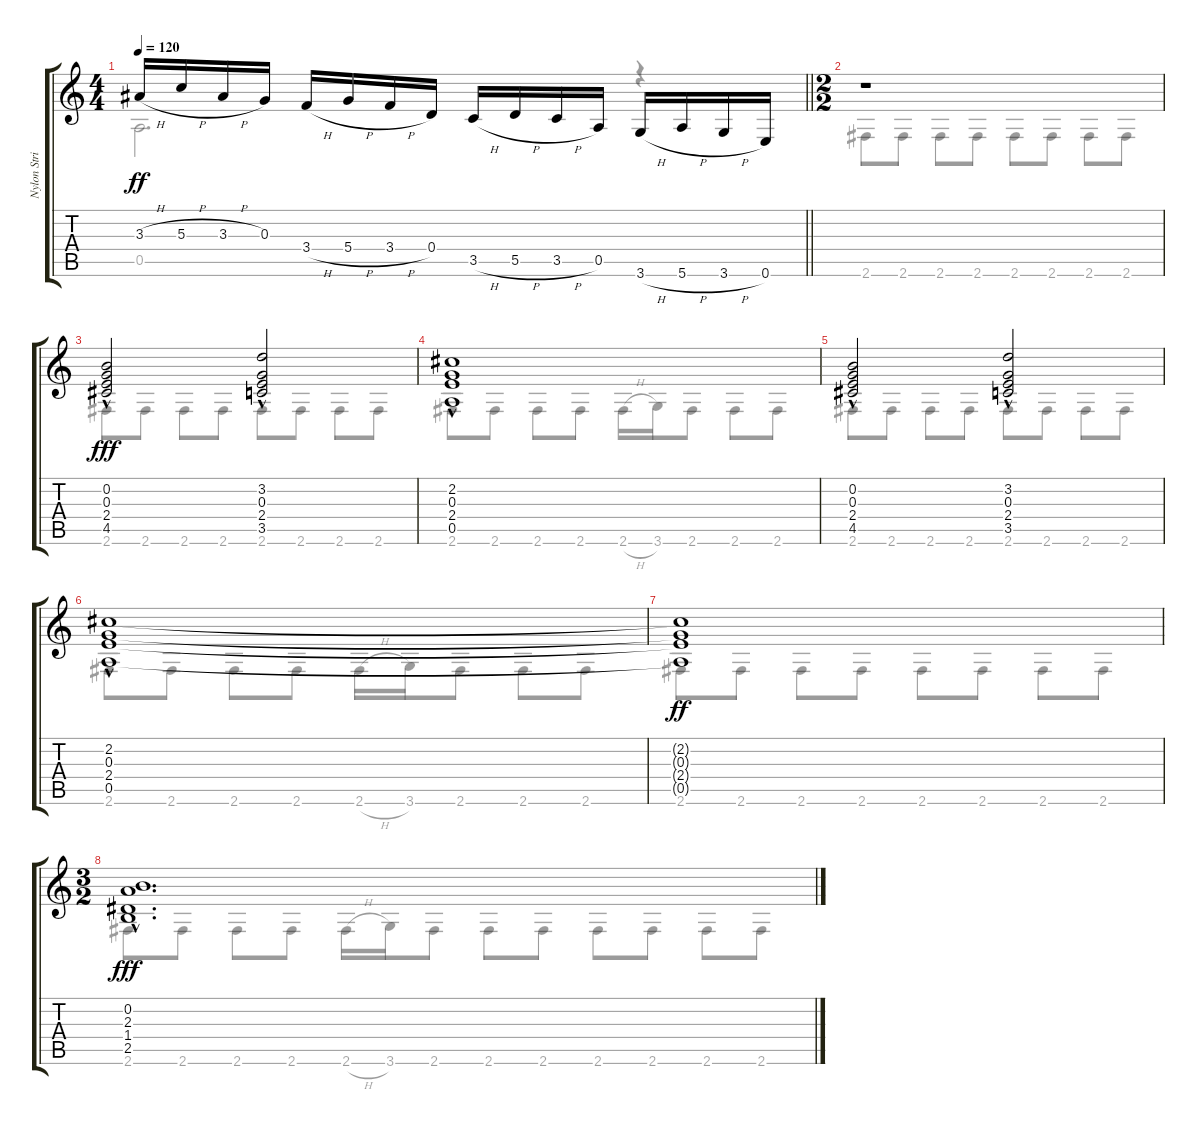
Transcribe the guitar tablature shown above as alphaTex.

\track ("Nylon Stringed Guitar" "Nylon Stri") {instrument acousticguitarnylon}
\staff {score tabs}
\tuning (E4 B3 G3 D3 A2 E2) {hide}
\voice
\ts (4 4)
\tempo 120
\clef g2
\barLineRight lightlight
\ks c
3.3{h}.16{dy ff} 5.3{h}.16 3.3{h}.16 0.3.16 3.4{h}.16 5.4{h}.16 3.4{h}.16 0.4.16 3.5{h}.16 5.5{h}.16 3.5{h}.16 0.5.16 3.6{h}.16 5.6{h}.16 3.6{h}.16 0.6.16 |
\ts (2 2)
r.1 |
(0.2{hac} 0.3{hac} 2.4{hac} 4.5{hac}).2{dy fff} (3.2{hac} 0.3{hac} 2.4{hac} 3.5{hac}).2 |
(2.2{hac} 0.3{hac} 2.4{hac} 0.5{hac}).1 |
(0.2{hac} 0.3{hac} 2.4{hac} 4.5{hac}).2 (3.2{hac} 0.3{hac} 2.4{hac} 3.5{hac}).2 |
(2.2{hac} 0.3{hac} 2.4{hac} 0.5{hac}).1 |
(2.2{t} 0.3{t} 2.4{t} 0.5{t}).1{dy ff} |
\ts (3 2)
(0.2{hac} 2.3{hac} 1.4{hac} 2.5{hac}).1{d dy fff}
\voice
\clef g2
\ottava regular
\simile none
\barLineRight lightlight
\ks c
0.5.2{d dy ff} r.4 |
2.6.8 2.6.8 2.6.8 2.6.8 2.6.8 2.6.8 2.6.8 2.6.8 |
2.6.8 2.6.8 2.6.8 2.6.8 2.6.8 2.6.8 2.6.8 2.6.8 |
2.6.8 2.6.8 2.6.8 2.6.8 2.6{h}.16 3.6.16 2.6.8 2.6.8 2.6.8 |
2.6.8 2.6.8 2.6.8 2.6.8 2.6.8 2.6.8 2.6.8 2.6.8 |
2.6.8 2.6.8 2.6.8 2.6.8 2.6{h}.16 3.6.16 2.6.8 2.6.8 2.6.8 |
2.6.8 2.6.8 2.6.8 2.6.8 2.6.8 2.6.8 2.6.8 2.6.8 |
2.6.8 2.6.8 2.6.8 2.6.8 2.6{h}.16 3.6.16 2.6.8 2.6.8 2.6.8 2.6.8 2.6.8 2.6.8 2.6.8
